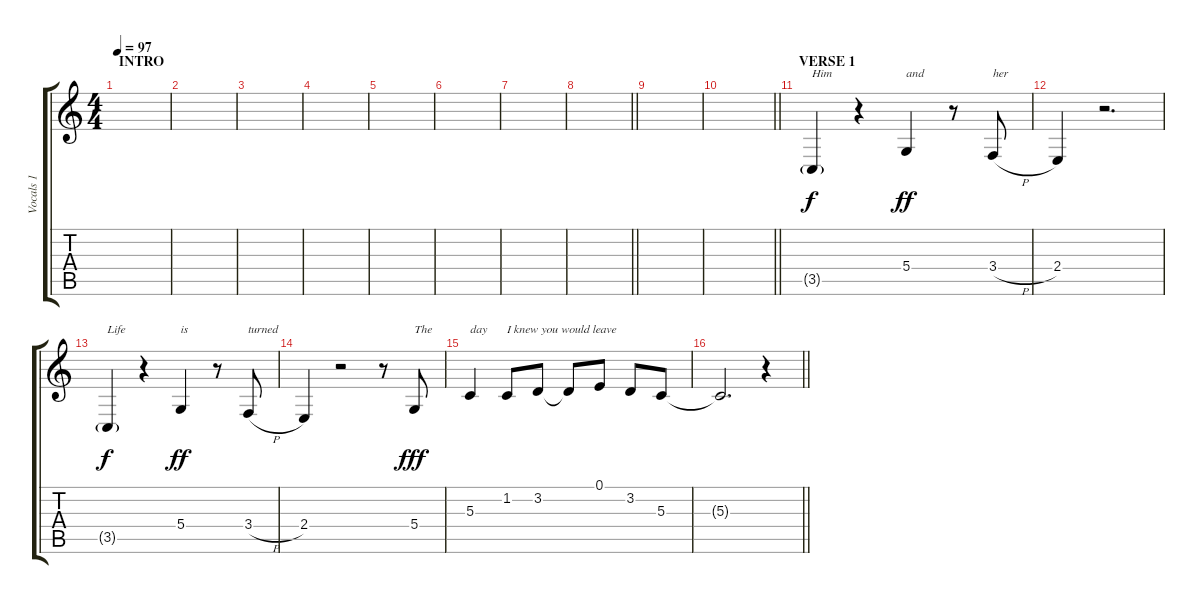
\track ("Vocals 1" "Vocals 1") {instrument lead6voice}
\staff {score tabs}
\tuning (E4 B3 G3 D3 A2 E2) {hide}
\ts (4 4)
\section ("" "INTRO")
\tempo 97
\clef g2
\ks c
|
|
|
|
|
|
|
\barLineRight lightlight
|
|
\barLineRight lightlight
|
\section ("" "VERSE 1")
3.5{g}.4{txt "Him"} r.4 5.4.4{txt "and" dy ff} r.8 3.4{h}.8{txt "her"} |
2.4.4 r.2{d} |
3.5{g}.4{txt "Life" dy f} r.4 5.4.4{txt "is" dy ff} r.8 3.4{h}.8{txt "turned"} |
2.4.4 r.2 r.8 5.4.8{txt "The" dy fff} |
5.3.4{txt "day"} 1.2.8{txt "I knew you would leave"} 3.2.8 3.2{t}.8 0.1.8 3.2.8 5.3.8 |
\barLineRight lightlight
5.3{t}.2{d} r.4
